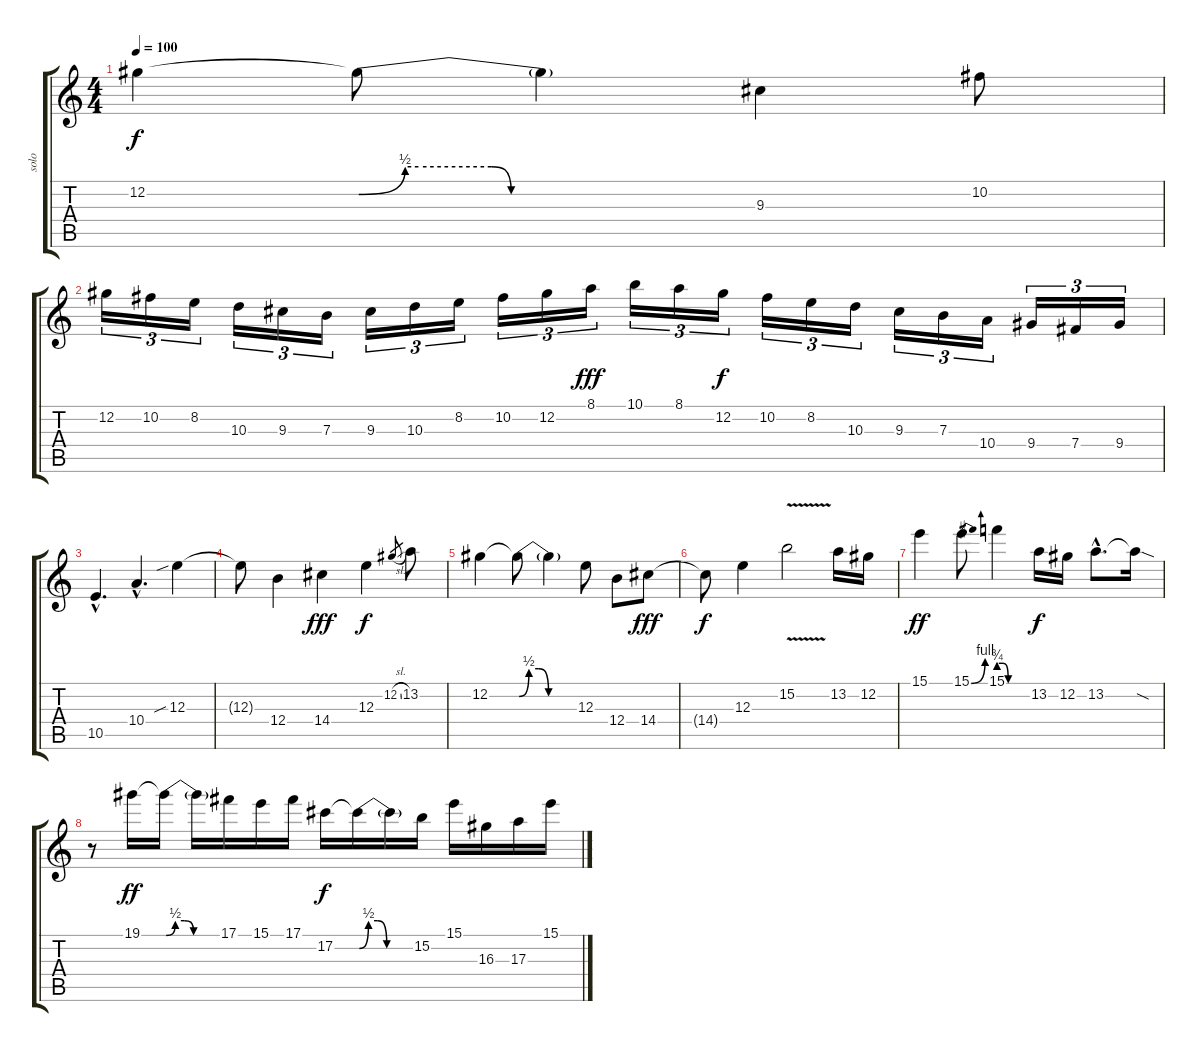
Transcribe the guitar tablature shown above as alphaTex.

\track ("solo" "solo") {instrument distortionguitar}
\staff {score tabs}
\tuning (Db4 Ab3 E3 B2 Gb2 Db2) {hide}
\ts (4 4)
\tempo 100
\clef g2
\ks c
12.2.4{dy f} 12.2{be (custom 0 0 7 2 9 2 20 2 23 0 30 0 60 0) t}.8 12.2{t}.4 9.3.4 10.2.8 |
12.2.16{tu (3 2)} 10.2.16{tu (3 2)} 8.2.16{tu (3 2)} 10.3.16{tu (3 2)} 9.3.16{tu (3 2)} 7.3.16{tu (3 2)} 9.3.16{tu (3 2)} 10.3.16{tu (3 2)} 8.2.16{tu (3 2)} 10.2.16{tu (3 2)} 12.2.16{tu (3 2)} 8.1.16{tu (3 2) dy fff} 10.1.16{tu (3 2)} 8.1.16{tu (3 2)} 12.2.16{tu (3 2) dy f} 10.2.16{tu (3 2)} 8.2.16{tu (3 2)} 10.3.16{tu (3 2)} 9.3.16{tu (3 2)} 7.3.16{tu (3 2)} 10.4.16{tu (3 2)} 9.4.16{tu (3 2)} 7.4.16{tu (3 2)} 9.4.16{tu (3 2)} |
10.5{hac}.4{d} 10.4{hac}.4{d} 12.3{sib}.4 |
12.3{t}.8 12.4.4 14.4.4{dy fff} 12.3.4{dy f} 12.2{sl}.8{gr} 13.2.8 |
12.2.4 12.2{be (custom 0 0 10 2 20 2 30 0 60 0) t}.8 12.2{t}.4 12.3.8 12.4.8 14.4.8{dy fff} |
14.4{t}.8{dy f} 12.3.4 15.2{v}.2 13.2.16 12.2.16 |
15.1.4{dy ff} 15.1{be (bend 0 0 60 4)}.8 15.1{be (custom 0 3 9 3 20 0 30 0 60 0)}.4 13.2.16{dy f} 12.2.16 13.2{hac}.8{d} 13.2{sod t}.16 |
r.8 19.1.16{dy ff} 19.1{be (custom 0 0 10 2 20 2 30 0 60 0) t}.16 19.1{t}.16 17.1.16 15.1.16 17.1.16 17.2.16{dy f} 17.2{be (custom 0 0 10 2 20 2 30 0 60 0) t}.16 17.2{t}.16 15.2.16 15.1.16 16.3.16 17.3.16 15.1.16
